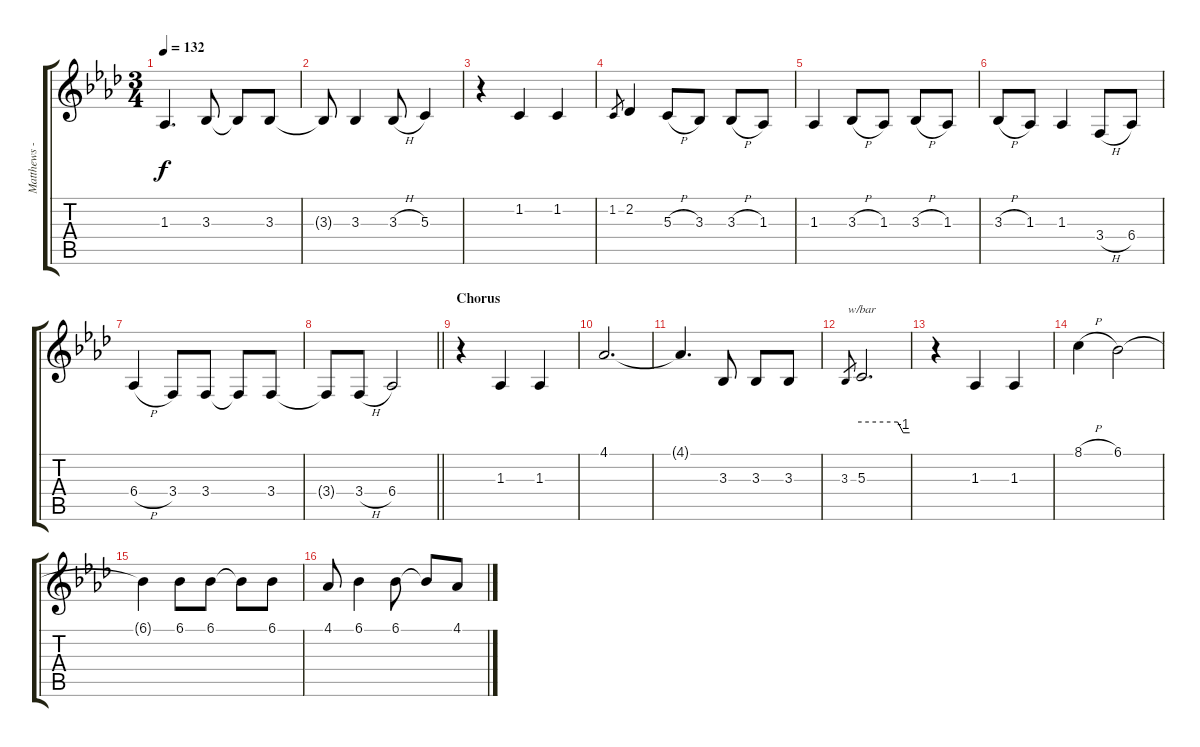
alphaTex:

\track ("Matthews - Vocals" "Matthews -") {instrument lead2sawtooth}
\staff {score tabs}
\tuning (E4 B3 G3 D3 A2 E2) {hide}
\ts (3 4)
\tempo 132
\clef g2
\ks ab
1.3.4{d dy f} 3.3.8 3.3{t}.8 3.3.8 |
3.3{t}.8 3.3.4 3.3{h}.8 5.3.4 |
r.4 1.2.4 1.2.4 |
1.2.8{gr} 2.2.4 5.3{h}.8 3.3.8 3.3{h}.8 1.3.8 |
1.3.4 3.3{h}.8 1.3.8 3.3{h}.8 1.3.8 |
3.3{h}.8 1.3.8 1.3.4 3.4{h}.8 6.4.8 |
6.4{h}.4 3.4.8 3.4.8 3.4{t}.8 3.4.8 |
\barLineRight lightlight
3.4{t}.8 3.4{h}.8 6.4.2 |
\section ("" "Chorus")
r.4 1.3.4 1.3.4 |
4.1.2{d} |
4.1{t}.4{d} 3.3.8 3.3.8 3.3.8 |
3.3.8{gr} 5.3.2{d tbe (custom default 0 0 45 0 52 -4 60 -4)} |
r.4 1.3.4 1.3.4 |
8.1{h}.4 6.1.2 |
6.1{t}.4 6.1.8 6.1.8 6.1{t}.8 6.1.8 |
4.1.8 6.1.4 6.1.8 6.1{t}.8 4.1.8
